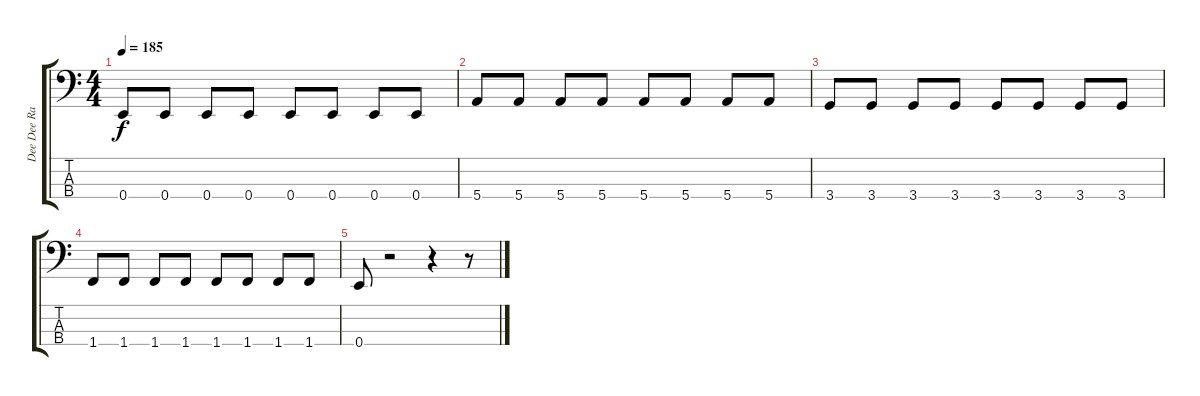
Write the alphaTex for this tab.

\track ("Dee Dee Ramone" "Dee Dee Ra") {instrument electricbasspick}
\staff {score tabs}
\tuning (G2 D2 A1 E1) {hide}
\ts (4 4)
\tempo 185
\clef f4
\ks c
0.4.8{dy f} 0.4.8 0.4.8 0.4.8 0.4.8 0.4.8 0.4.8 0.4.8 |
5.4.8 5.4.8 5.4.8 5.4.8 5.4.8 5.4.8 5.4.8 5.4.8 |
3.4.8 3.4.8 3.4.8 3.4.8 3.4.8 3.4.8 3.4.8 3.4.8 |
1.4.8 1.4.8 1.4.8 1.4.8 1.4.8 1.4.8 1.4.8 1.4.8 |
0.4.8 r.2 r.4 r.8
